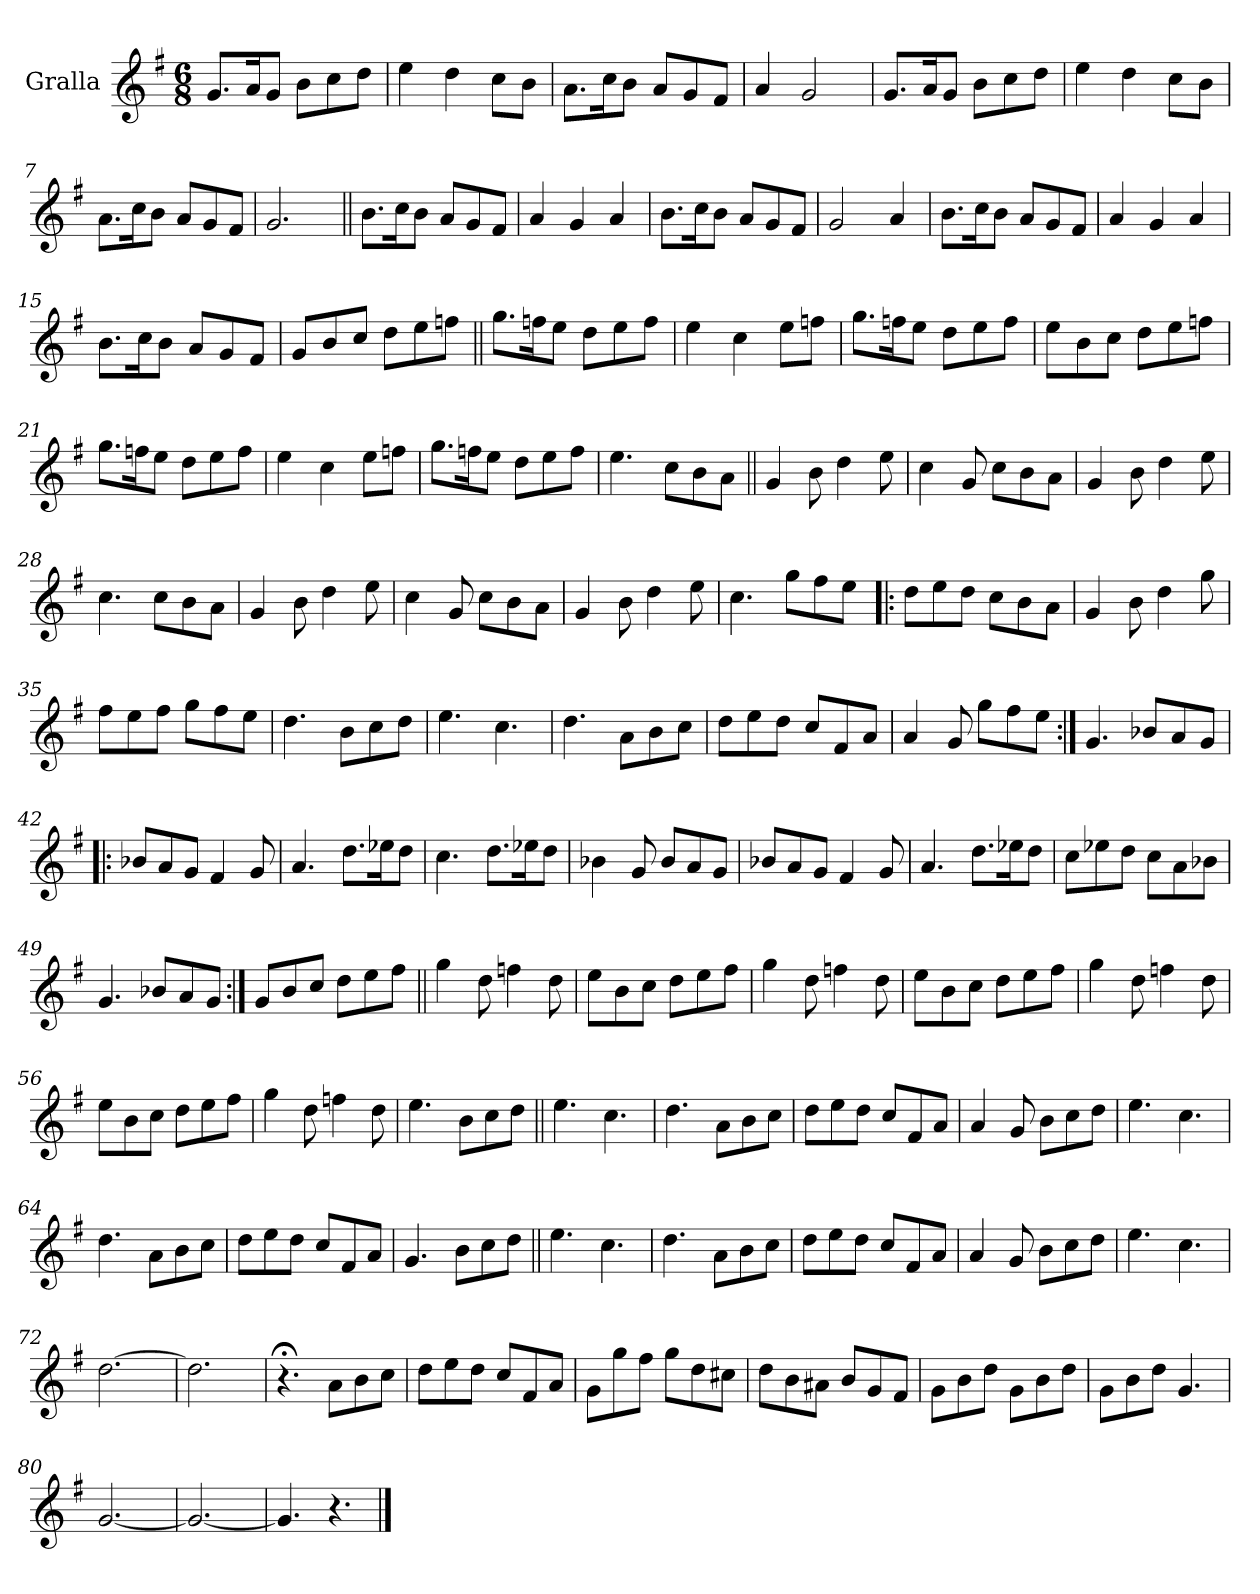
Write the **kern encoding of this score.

**kern
*part1
*staff1
*I"Gralla
*clefG2
*k[f#]
*G:
*M6/8
*MM120
=1
8.g/L
16a/K
8g/J
8b\L
8cc\
8dd\J
=2
4ee\
4dd\
8cc\L
8b\J
=3
8.a\L
16cc\K
8b\J
8a/L
8g/
8f#/J
=4
4a/
2g/
=5
8.g/L
16a/K
8g/J
8b\L
8cc\
8dd\J
=6
4ee\
4dd\
8cc\L
8b\J
=7
8.a\L
16cc\K
8b\J
8a/L
8g/
8f#/J
!!LO:LB:g=z
=8
2.g/
=9||
8.b\L
16cc\K
8b\J
8a/L
8g/
8f#/J
=10
4a/
4g/
4a/
=11
8.b\L
16cc\K
8b\J
8a/L
8g/
8f#/J
=12
2g/
4a/
=13
8.b\L
16cc\K
8b\J
8a/L
8g/
8f#/J
=14
4a/
4g/
4a/
=15
8.b\L
16cc\K
8b\J
8a/L
8g/
8f#/J
!!LO:LB:g=z
=16
8g/L
8b/
8cc/J
8dd\L
8ee\
8ffn\J
=17||
8.gg\L
16ffn\K
8ee\J
8dd\L
8ee\
8ff\J
=18
4ee\
4cc\
8ee\L
8ffn\J
=19
8.gg\L
16ffn\K
8ee\J
8dd\L
8ee\
8ff\J
=20
8ee\L
8b\
8cc\J
8dd\L
8ee\
8ffn\J
=21
8.gg\L
16ffn\K
8ee\J
8dd\L
8ee\
8ff\J
!!LO:LB:g=z
=22
4ee\
4cc\
8ee\L
8ffn\J
=23
8.gg\L
16ffn\K
8ee\J
8dd\L
8ee\
8ff\J
=24
4.ee\
8cc\L
8b\
8a\J
=25||
4g/
8b\
4dd\
8ee\
=26
4cc\
8g/
8cc\L
8b\
8a\J
=27
4g/
8b\
4dd\
8ee\
=28
4.cc\
8cc\L
8b\
8a\J
=29
4g/
8b\
4dd\
8ee\
!!LO:LB:g=z
=30
4cc\
8g/
8cc\L
8b\
8a\J
=31
4g/
8b\
4dd\
8ee\
=32
4.cc\
8gg\L
8ff#\
8ee\J
=33!|:
8dd\L
8ee\
8dd\J
8cc\L
8b\
8a\J
=34
4g/
8b\
4dd\
8gg\
=35
8ff#\L
8ee\
8ff#\J
8gg\L
8ff#\
8ee\J
=36
4.dd\
8b\L
8cc\
8dd\J
=37
4.ee\
4.cc\
!!LO:LB:g=z
=38
4.dd\
8a\L
8b\
8cc\J
=39
8dd\L
8ee\
8dd\J
8cc/L
8f#/
8a/J
=40
4a/
8g/
8gg\L
8ff#\
8ee\J
=41:|!
4.g/
8b-X/L
8a/
8g/J
=42!|:
8b-X/L
8a/
8g/J
4f#/
8g/
=43
4.a/
8.dd\L
16ee-X\K
8dd\J
=44
4.cc\
8.dd\L
16ee-X\K
8dd\J
!!LO:LB:g=z
=45
4b-X\
8g/
8b-/L
8a/
8g/J
=46
8b-X/L
8a/
8g/J
4f#/
8g/
=47
4.a/
8.dd\L
16ee-X\K
8dd\J
=48
8cc\L
8ee-X\
8dd\J
8cc\L
8a\
8b-X\J
=49
4.g/
8b-X/L
8a/
8g/J
=50:|!
8g/L
8b/
8cc/J
8dd\L
8ee\
8ff#\J
=51||
4gg\
8dd\
4ffn\
8dd\
!!LO:LB:g=z
=52
8ee\L
8b\
8cc\J
8dd\L
8ee\
8ff#\J
=53
4gg\
8dd\
4ffn\
8dd\
=54
8ee\L
8b\
8cc\J
8dd\L
8ee\
8ff#\J
=55
4gg\
8dd\
4ffn\
8dd\
=56
8ee\L
8b\
8cc\J
8dd\L
8ee\
8ff#\J
=57
4gg\
8dd\
4ffn\
8dd\
=58
4.ee\
8b\L
8cc\
8dd\J
!!LO:LB:g=z
=59||
4.ee\
4.cc\
=60
4.dd\
8a\L
8b\
8cc\J
=61
8dd\L
8ee\
8dd\J
8cc/L
8f#/
8a/J
=62
4a/
8g/
8b\L
8cc\
8dd\J
=63
4.ee\
4.cc\
=64
4.dd\
8a\L
8b\
8cc\J
=65
8dd\L
8ee\
8dd\J
8cc/L
8f#/
8a/J
=66
4.g/
8b\L
8cc\
8dd\J
!!LO:LB:g=z
=67||
4.ee\
4.cc\
=68
4.dd\
8a\L
8b\
8cc\J
=69
8dd\L
8ee\
8dd\J
8cc/L
8f#/
8a/J
=70
4a/
8g/
8b\L
8cc\
8dd\J
=71
4.ee\
4.cc\
=72
[2.dd\
=73
2.dd\]
=74
4.r;<
8a\L
8b\
8cc\J
!!LO:PB:g=z
=75
8dd\L
8ee\
8dd\J
8cc/L
8f#/
8a/J
=76
8g\L
8gg\
8ff#\J
8gg\L
8dd\
8cc#X\J
=77
8dd\L
8b\
8a#X\J
8b/L
8g/
8f#/J
=78
8g\L
8b\
8dd\J
8g\L
8b\
8dd\J
=79
8g\L
8b\
8dd\J
4.g/
=80
[2.g/
=81
2.g/_
=82
4.g/]
4.r
==
*-
